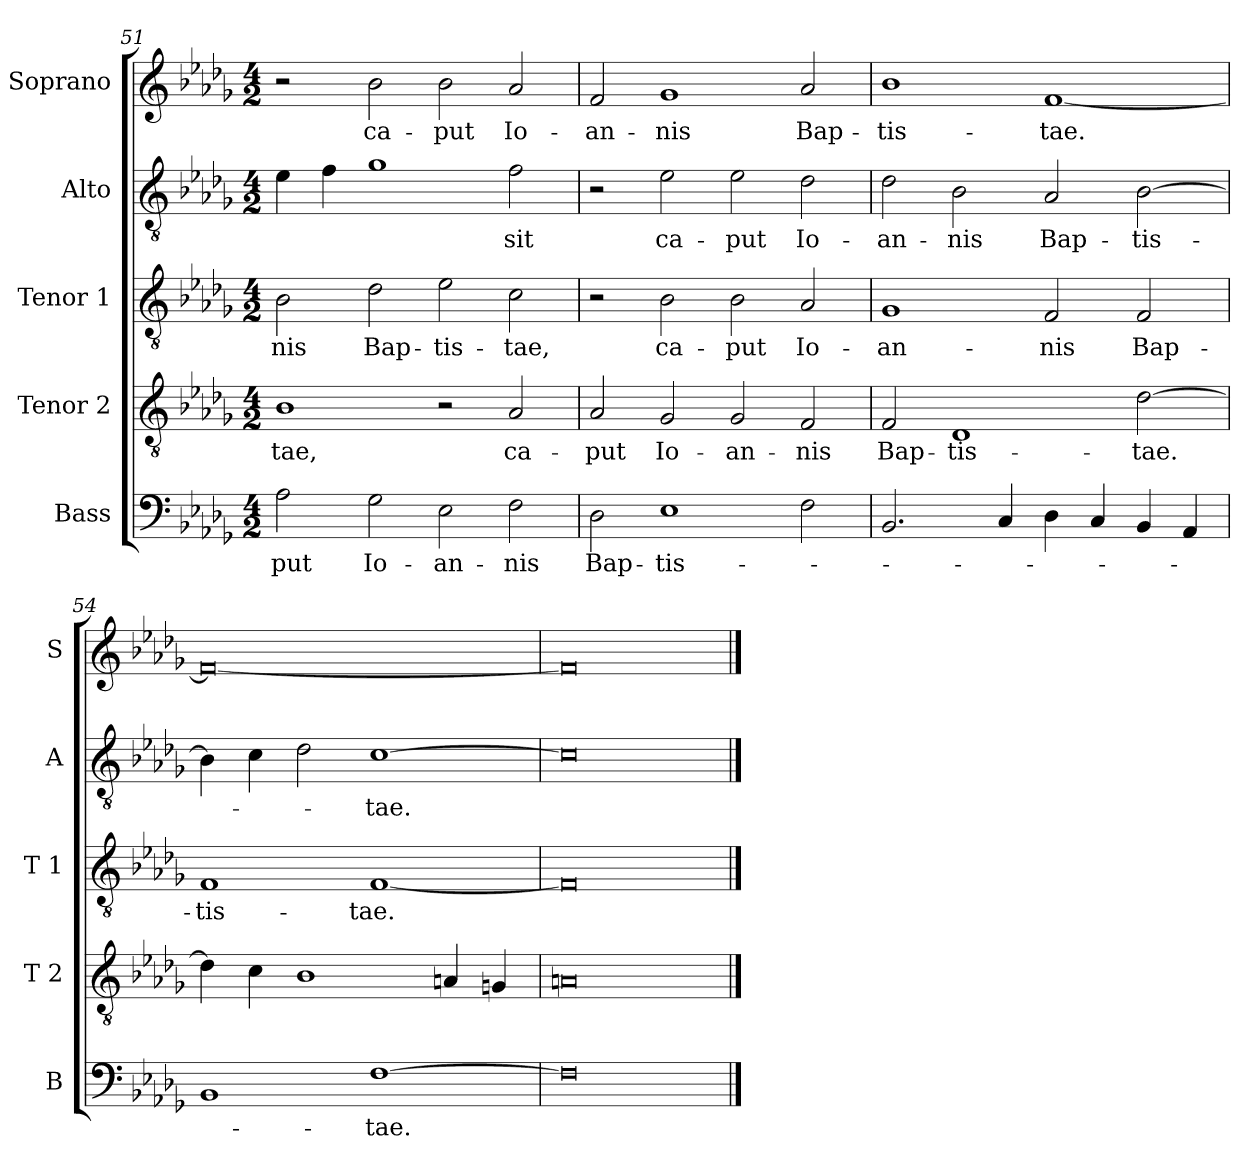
**kern	**text	**kern	**text	**kern	**text	**kern	**text	**kern	**text
*part5	*part5	*part4	*part4	*part3	*part3	*part2	*part2	*part1	*part1
*staff5	*staff5	*staff4	*staff4	*staff3	*staff3	*staff2	*staff2	*staff1	*staff1
*I"Bass	*	*I"Tenor 2	*	*I"Tenor 1	*	*I"Alto	*	*I"Soprano	*
*I'B	*	*I'T 2	*	*I'T 1	*	*I'A	*	*I'S	*
!!LO:LB:g=z
*clefF4	*	*clefGv2	*	*clefGv2	*	*clefGv2	*	*clefG2	*
*k[b-e-a-d-g-]	*	*k[b-e-a-d-g-]	*	*k[b-e-a-d-g-]	*	*k[b-e-a-d-g-]	*	*k[b-e-a-d-g-]	*
*D-:	*	*D-:	*	*D-:	*	*D-:	*	*D-:	*
*M4/2	*	*M4/2	*	*M4/2	*	*M4/2	*	*M4/2	*
=51	=51	=51	=51	=51	=51	=51	=51	=51	=51
!	!LO:LY:b	!	!LO:LY:b	!	!LO:LY:b	!	!	!	!
2A-\	-put	1B-	-tae,	2B-\	-nis	4e-\	.	2r	.
.	.	.	.	.	.	4f\	.	.	.
!	!LO:LY:b	!	!	!	!LO:LY:b	!	!	!	!LO:LY:b
2G-\	Io-	.	.	2d-\	Bap-	1g-	.	2b-\	ca-
!	!LO:LY:b	!	!	!	!LO:LY:b	!	!	!	!LO:LY:b
2E-\	-an-	2r	.	2e-\	-tis-	.	.	2b-\	-put
!	!LO:LY:b	!	!LO:LY:b	!	!LO:LY:b	!	!LO:LY:b	!	!LO:LY:b
2F\	-nis	2A-/	ca-	2c\	-tae,	2f\	-sit	2a-/	Io-
=52	=52	=52	=52	=52	=52	=52	=52	=52	=52
!	!LO:LY:b	!	!LO:LY:b	!	!	!	!	!	!LO:LY:b
2D-\	Bap-	2A-/	-put	2r	.	2r	.	2f/	-an-
!	!LO:LY:b	!	!LO:LY:b	!	!LO:LY:b	!	!LO:LY:b	!	!LO:LY:b
1E-	-tis-	2G-/	Io-	2B-\	ca-	2e-\	ca-	1g-	-nis
!	!	!	!LO:LY:b	!	!LO:LY:b	!	!LO:LY:b	!	!
.	.	2G-/	-an-	2B-\	-put	2e-\	-put	.	.
!	!	!	!LO:LY:b	!	!LO:LY:b	!	!LO:LY:b	!	!LO:LY:b
2F\	.	2F/	-nis	2A-/	Io-	2d-\	Io-	2a-/	Bap-
=53	=53	=53	=53	=53	=53	=53	=53	=53	=53
!	!	!	!LO:LY:b	!	!LO:LY:b	!	!LO:LY:b	!	!LO:LY:b
2.BB-/	.	2F/	Bap-	1G-	-an-	2d-\	-an-	1b-	-tis-
!	!	!	!LO:LY:b	!	!	!	!LO:LY:b	!	!
.	.	1D-	-tis-	.	.	2B-\	-nis	.	.
4C/	.	.	.	.	.	.	.	.	.
!	!	!	!	!	!LO:LY:b	!	!LO:LY:b	!	!LO:LY:b
4D-\	.	.	.	2F/	-nis	2A-/	Bap-	[1f	-tae.
4C/	.	.	.	.	.	.	.	.	.
!	!	!	!LO:LY:b	!	!LO:LY:b	!	!LO:LY:b	!	!
4BB-/	.	[2d-\	-tae.	2F/	Bap-	[2B-\	-tis-	.	.
4AA-/	.	.	.	.	.	.	.	.	.
=54	=54	=54	=54	=54	=54	=54	=54	=54	=54
!	!	!	!	!	!LO:LY:b	!	!	!	!
1BB-	.	4d-\]	.	1F	-tis-	4B-\]	.	0f_	.
.	.	4c\	.	.	.	4c\	.	.	.
.	.	1B-	.	.	.	2d-\	.	.	.
!	!LO:LY:b	!	!	!	!LO:LY:b	!	!LO:LY:b	!	!
[1F	-tae.	.	.	[1F	-tae.	[1c	-tae.	.	.
.	.	4An/	.	.	.	.	.	.	.
.	.	4Gn/	.	.	.	.	.	.	.
=55	=55	=55	=55	=55	=55	=55	=55	=55	=55
0F]	.	0An	.	0F]	.	0c]	.	0f]	.
==	==	==	==	==	==	==	==	==	==
*-	*-	*-	*-	*-	*-	*-	*-	*-	*-
